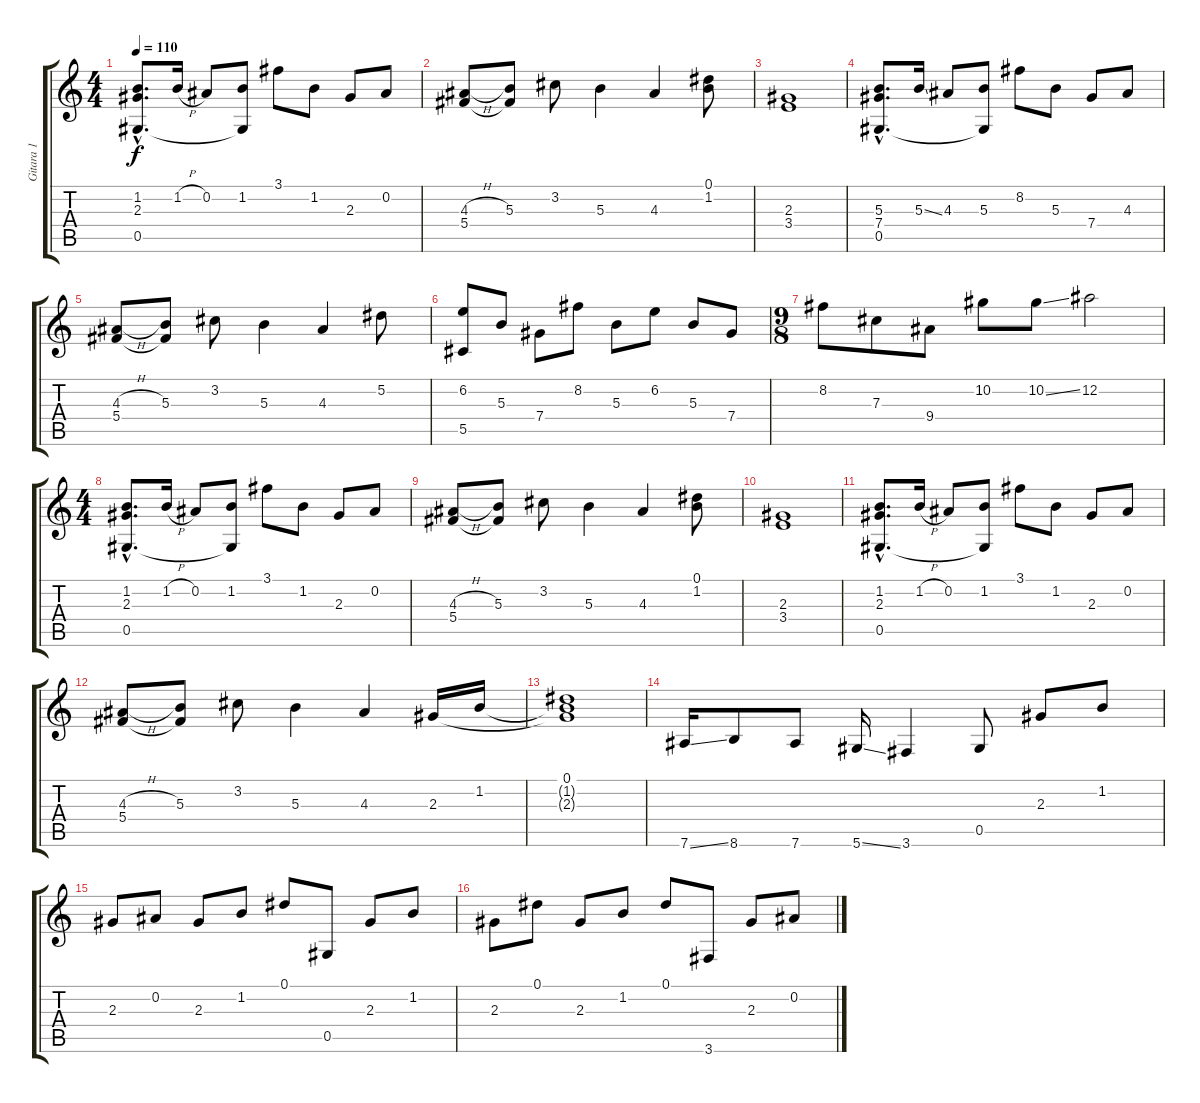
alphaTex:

\track ("Gitara 1" "Gitara 1") {instrument acousticguitarnylon}
\staff {score tabs}
\tuning (Eb4 Bb3 Gb3 Db3 Ab2 Eb2) {hide}
\ts (4 4)
\tempo 110
\clef g2
\ks c
(1.2{hac} 2.3{hac} 0.5{hac}).8{d dy f instrument acousticguitarnylon} 1.2{h}.16 0.2.8 (1.2 0.5{t}).8 3.1.8 1.2.8 2.3.8 0.2.8 |
(4.3{h} 5.4).8 (5.3 5.4{t}).8 3.2.8 5.3.4 4.3.4 (0.1 1.2).8 |
(2.3 3.4).1 |
(5.3{hac} 7.4{hac} 0.5{hac}).8{d} 5.3{ss}.16 4.3.8 (5.3 0.5{t}).8 8.2.8 5.3.8 7.4.8 4.3.8 |
(4.3{h} 5.4).8 (5.3 5.4{t}).8 3.2.8 5.3.4 4.3.4 5.2.8 |
(6.2 5.5).8 5.3.8 7.4.8 8.2.8 5.3.8 6.2.8 5.3.8 7.4.8 |
\ts (9 8)
8.2.8 7.3.8 9.4.8 10.2.8 10.2{ss}.8 12.2.2 |
\ts (4 4)
(1.2{hac} 2.3{hac} 0.5{hac}).8{d} 1.2{h}.16 0.2.8 (1.2 0.5{t}).8 3.1.8 1.2.8 2.3.8 0.2.8 |
(4.3{h} 5.4).8 (5.3 5.4{t}).8 3.2.8 5.3.4 4.3.4 (0.1 1.2).8 |
(2.3 3.4).1 |
(1.2{hac} 2.3{hac} 0.5{hac}).8{d} 1.2{h}.16 0.2.8 (1.2 0.5{t}).8 3.1.8 1.2.8 2.3.8 0.2.8 |
(4.3{h} 5.4).8 (5.3 5.4{t}).8 3.2.8 5.3.4 4.3.4 2.3.16 1.2.16 |
(0.1 1.2{t} 2.3{t}).1 |
7.6{ss}.16 8.6.8 7.6.8 5.6{ss}.16 3.6.4 0.5.8 2.3.8 1.2.8 |
2.3.8 0.2.8 2.3.8 1.2.8 0.1.8 0.5.8 2.3.8 1.2.8 |
2.3.8 0.1.8 2.3.8 1.2.8 0.1.8 3.6.8 2.3.8 0.2.8
